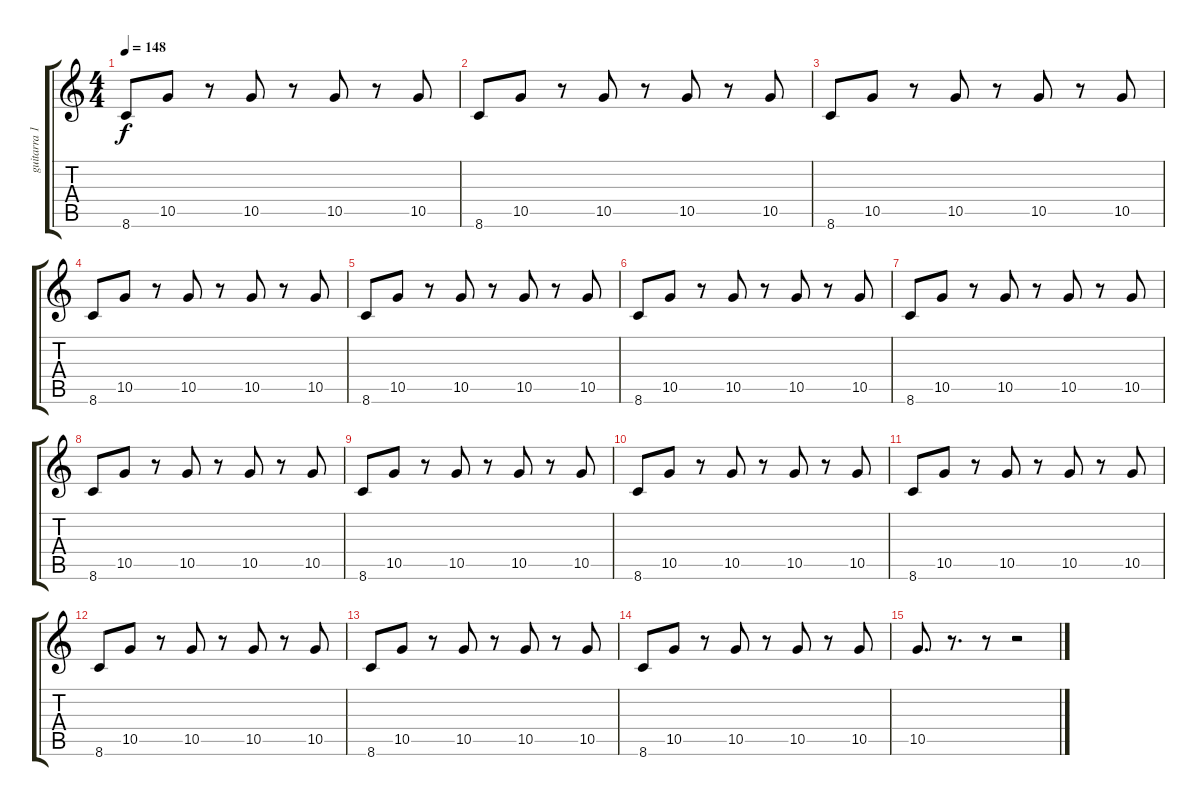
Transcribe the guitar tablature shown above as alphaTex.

\track ("guitarra 1" "guitarra 1") {instrument overdrivenguitar}
\staff {score tabs}
\tuning (E4 B3 G3 D3 A2 E2) {hide}
\ts (4 4)
\tempo 148
\clef g2
\ks c
8.6.8{dy f} 10.5.8 r.8 10.5.8 r.8 10.5.8 r.8 10.5.8 |
8.6.8 10.5.8 r.8 10.5.8 r.8 10.5.8 r.8 10.5.8 |
8.6.8 10.5.8 r.8 10.5.8 r.8 10.5.8 r.8 10.5.8 |
8.6.8 10.5.8 r.8 10.5.8 r.8 10.5.8 r.8 10.5.8 |
8.6.8 10.5.8 r.8 10.5.8 r.8 10.5.8 r.8 10.5.8 |
8.6.8 10.5.8 r.8 10.5.8 r.8 10.5.8 r.8 10.5.8 |
8.6.8 10.5.8 r.8 10.5.8 r.8 10.5.8 r.8 10.5.8 |
8.6.8 10.5.8 r.8 10.5.8 r.8 10.5.8 r.8 10.5.8 |
8.6.8 10.5.8 r.8 10.5.8 r.8 10.5.8 r.8 10.5.8 |
8.6.8 10.5.8 r.8 10.5.8 r.8 10.5.8 r.8 10.5.8 |
8.6.8 10.5.8 r.8 10.5.8 r.8 10.5.8 r.8 10.5.8 |
8.6.8 10.5.8 r.8 10.5.8 r.8 10.5.8 r.8 10.5.8 |
8.6.8 10.5.8 r.8 10.5.8 r.8 10.5.8 r.8 10.5.8 |
8.6.8 10.5.8 r.8 10.5.8 r.8 10.5.8 r.8 10.5.8 |
10.5.8{d} r.8{d} r.8 r.2
